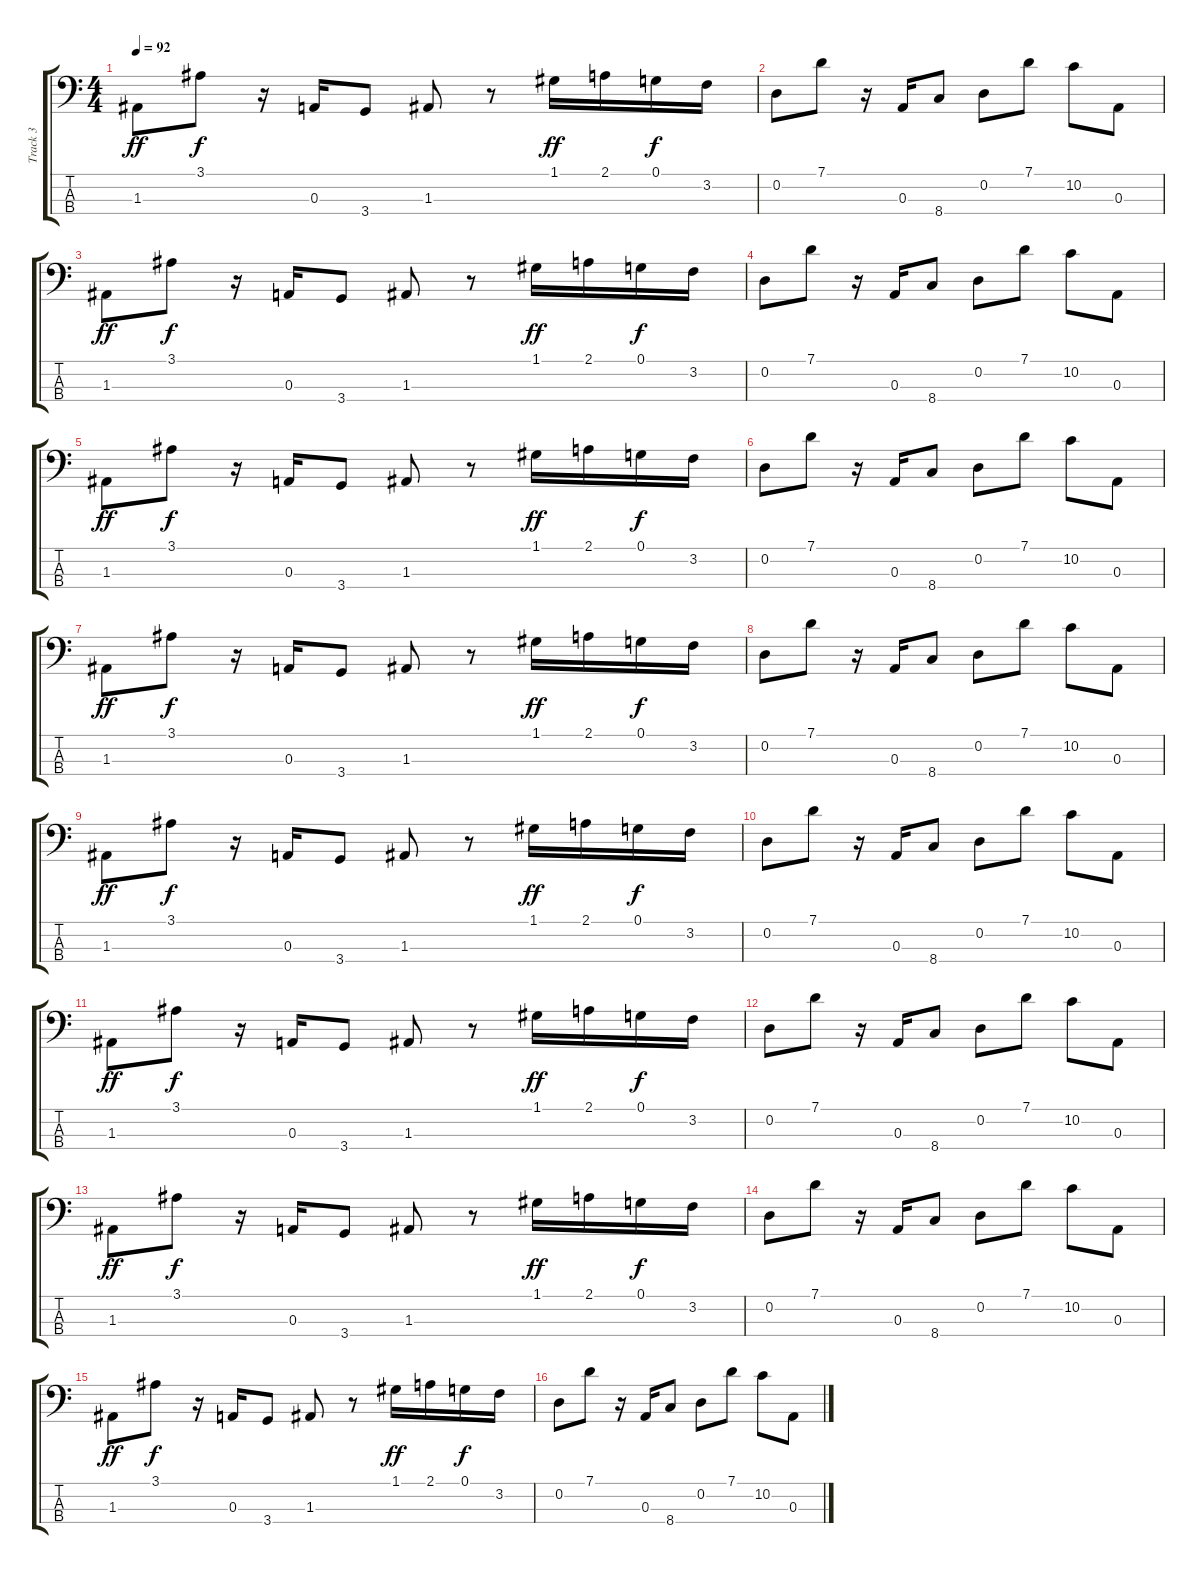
\track ("Track 3" "Track 3") {instrument electricbassfinger}
\staff {score tabs}
\tuning (G2 D2 A1 E1) {hide}
\ts (4 4)
\tempo 92
\clef f4
\ks c
1.3.8{dy ff} 3.1.8{dy f} r.16 0.3.16 3.4.8 1.3.8 r.8 1.1.16{dy ff} 2.1.16 0.1.16{dy f} 3.2.16 |
0.2.8 7.1.8 r.16 0.3.16 8.4.8 0.2.8 7.1.8 10.2.8 0.3.8 |
1.3.8{dy ff} 3.1.8{dy f} r.16 0.3.16 3.4.8 1.3.8 r.8 1.1.16{dy ff} 2.1.16 0.1.16{dy f} 3.2.16 |
0.2.8 7.1.8 r.16 0.3.16 8.4.8 0.2.8 7.1.8 10.2.8 0.3.8 |
1.3.8{dy ff} 3.1.8{dy f} r.16 0.3.16 3.4.8 1.3.8 r.8 1.1.16{dy ff} 2.1.16 0.1.16{dy f} 3.2.16 |
0.2.8 7.1.8 r.16 0.3.16 8.4.8 0.2.8 7.1.8 10.2.8 0.3.8 |
1.3.8{dy ff} 3.1.8{dy f} r.16 0.3.16 3.4.8 1.3.8 r.8 1.1.16{dy ff} 2.1.16 0.1.16{dy f} 3.2.16 |
0.2.8 7.1.8 r.16 0.3.16 8.4.8 0.2.8 7.1.8 10.2.8 0.3.8 |
1.3.8{dy ff} 3.1.8{dy f} r.16 0.3.16 3.4.8 1.3.8 r.8 1.1.16{dy ff} 2.1.16 0.1.16{dy f} 3.2.16 |
0.2.8 7.1.8 r.16 0.3.16 8.4.8 0.2.8 7.1.8 10.2.8 0.3.8 |
1.3.8{dy ff} 3.1.8{dy f} r.16 0.3.16 3.4.8 1.3.8 r.8 1.1.16{dy ff} 2.1.16 0.1.16{dy f} 3.2.16 |
0.2.8 7.1.8 r.16 0.3.16 8.4.8 0.2.8 7.1.8 10.2.8 0.3.8 |
1.3.8{dy ff} 3.1.8{dy f} r.16 0.3.16 3.4.8 1.3.8 r.8 1.1.16{dy ff} 2.1.16 0.1.16{dy f} 3.2.16 |
0.2.8 7.1.8 r.16 0.3.16 8.4.8 0.2.8 7.1.8 10.2.8 0.3.8 |
1.3.8{dy ff} 3.1.8{dy f} r.16 0.3.16 3.4.8 1.3.8 r.8 1.1.16{dy ff} 2.1.16 0.1.16{dy f} 3.2.16 |
0.2.8 7.1.8 r.16 0.3.16 8.4.8 0.2.8 7.1.8 10.2.8 0.3.8
